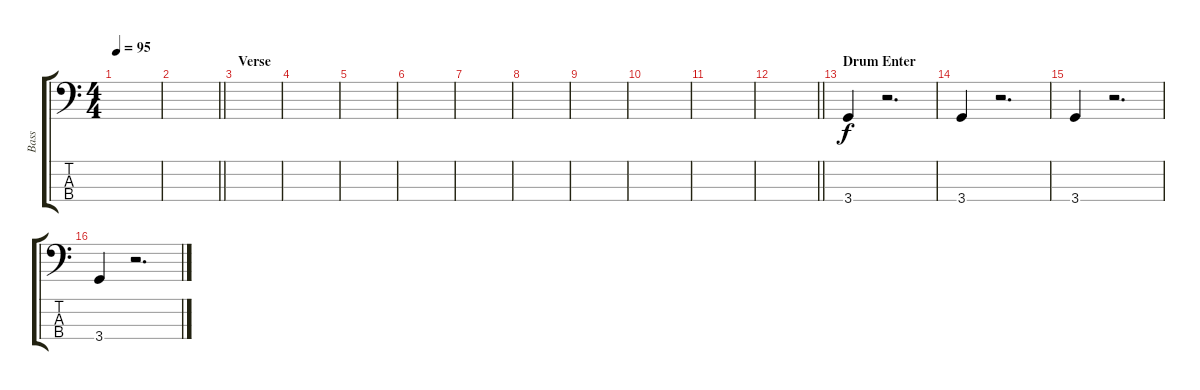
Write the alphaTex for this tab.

\track ("Bass" "Bass") {instrument electricbassfinger}
\staff {score tabs}
\tuning (G2 D2 A1 E1) {hide}
\ts (4 4)
\tempo 95
\clef f4
\ks c
|
\barLineRight lightlight
|
\section ("" "Verse")
|
|
|
|
|
|
|
|
|
\barLineRight lightlight
|
\section ("" "Drum Enter")
3.4.4 r.2{d} |
3.4.4 r.2{d} |
3.4.4 r.2{d} |
3.4.4 r.2{d}
